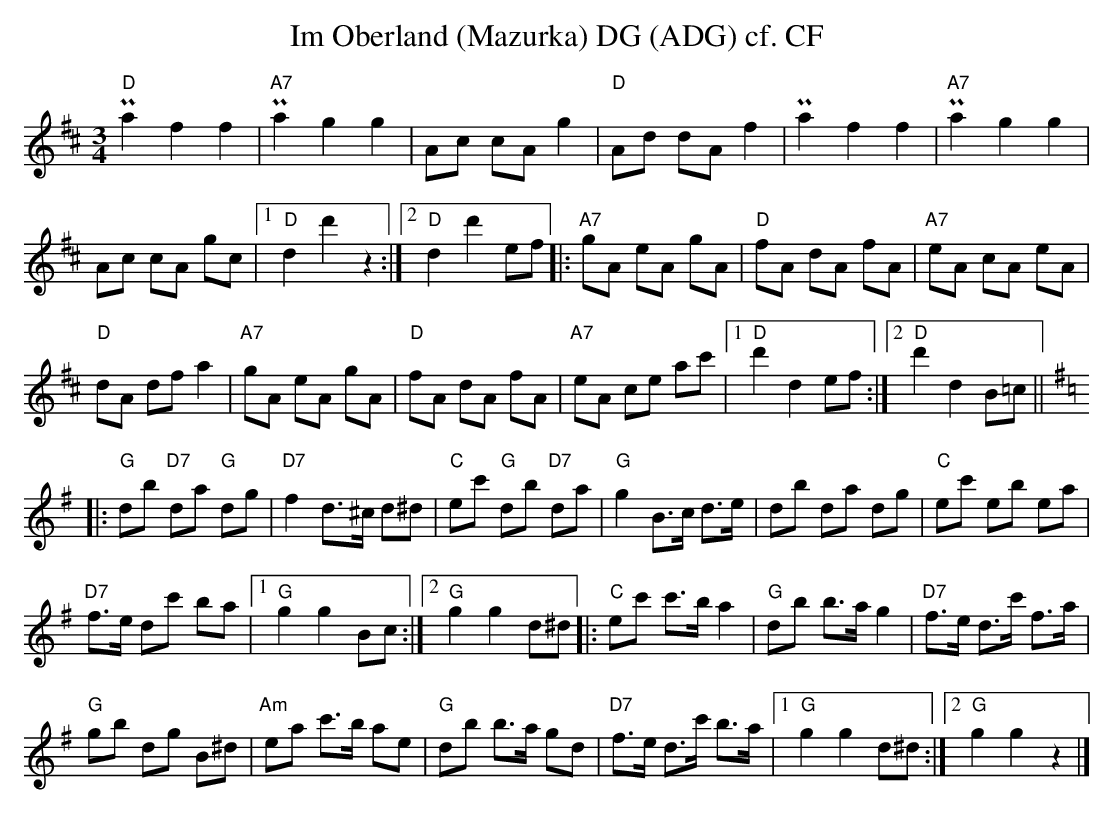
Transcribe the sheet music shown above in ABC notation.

X:1
T:Im Oberland (Mazurka) DG (ADG) cf. CF
M:3/4
L:1/8
K:Dmaj%%MIDI gchordon
"D"Pa2f2f2 | "A7"Pa2g2g2 | Ac cAg2 | "D"Ad dAf2 | Pa2f2f2 | "A7"Pa2g2g2 |
Ac cA gc |1 "D"d2d'2z2 :|2 "D"d2d'2ef |: "A7"gA eA gA | "D"fA dA fA | "A7"eA cA eA |
"D"dA dfa2 | "A7"gA eA gA | "D"fA dA fA | "A7"eA ce ac' |1 "D"d'2d2ef :|2 "D"d'2d2B=c || [K:Gmaj]
|: "G"db "D7"da "G"dg | "D7"f2d>^c d^d | "C"ec' "G"db "D7"da | "G"g2 B>c d>e | db da dg | "C"ec' eb ea |
"D7"f>e dc' ba |1 "G"g2g2Bc :|2 "G"g2g2d^d |: "C"ec' c'>ba2 | "G"db b>ag2 | "D7"f>e d>c' f>a |
"G"gb dg B^d | "Am"ea c'>b ae | "G"db b>a gd | "D7"f>e d>c' b>a |1 "G"g2g2d^d :|2 "G"g2g2z2 |]
